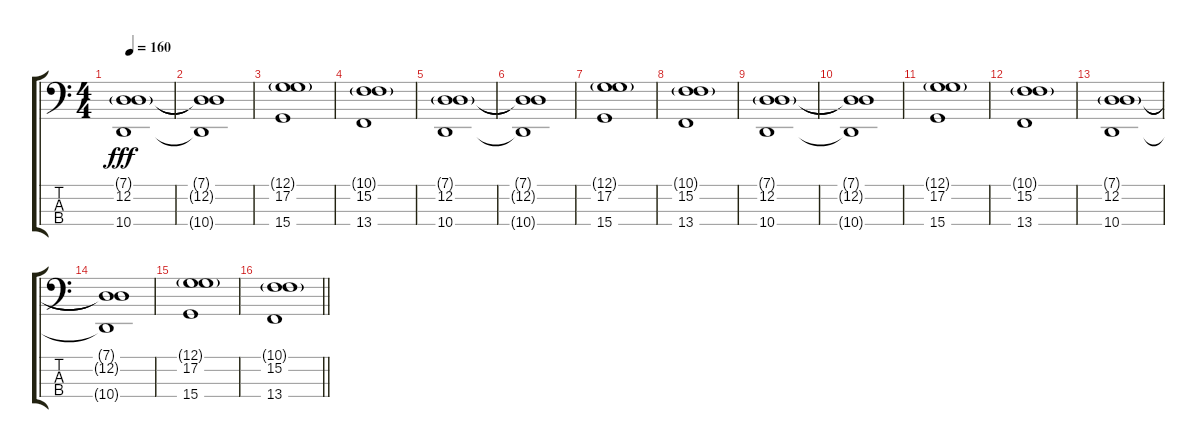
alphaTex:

\track "" {instrument choiraahs}
\staff {score tabs}
\tuning (G2 D2 A1 E1) {hide}
\ts (4 4)
\section ("" "")
\tempo 160
\clef f4
\ks c
(7.1{g} 12.2 10.4).1{dy fff} |
(7.1{t} 12.2{t} 10.4{t}).1 |
(12.1{g} 17.2 15.4).1 |
(10.1{g} 15.2 13.4).1 |
(7.1{g} 12.2 10.4).1 |
(7.1{t} 12.2{t} 10.4{t}).1 |
(12.1{g} 17.2 15.4).1 |
(10.1{g} 15.2 13.4).1 |
(7.1{g} 12.2 10.4).1 |
(7.1{t} 12.2{t} 10.4{t}).1 |
(12.1{g} 17.2 15.4).1 |
(10.1{g} 15.2 13.4).1 |
(7.1{g} 12.2 10.4).1 |
(7.1{t} 12.2{t} 10.4{t}).1 |
(12.1{g} 17.2 15.4).1 |
\barLineRight lightlight
(10.1{g} 15.2 13.4).1
